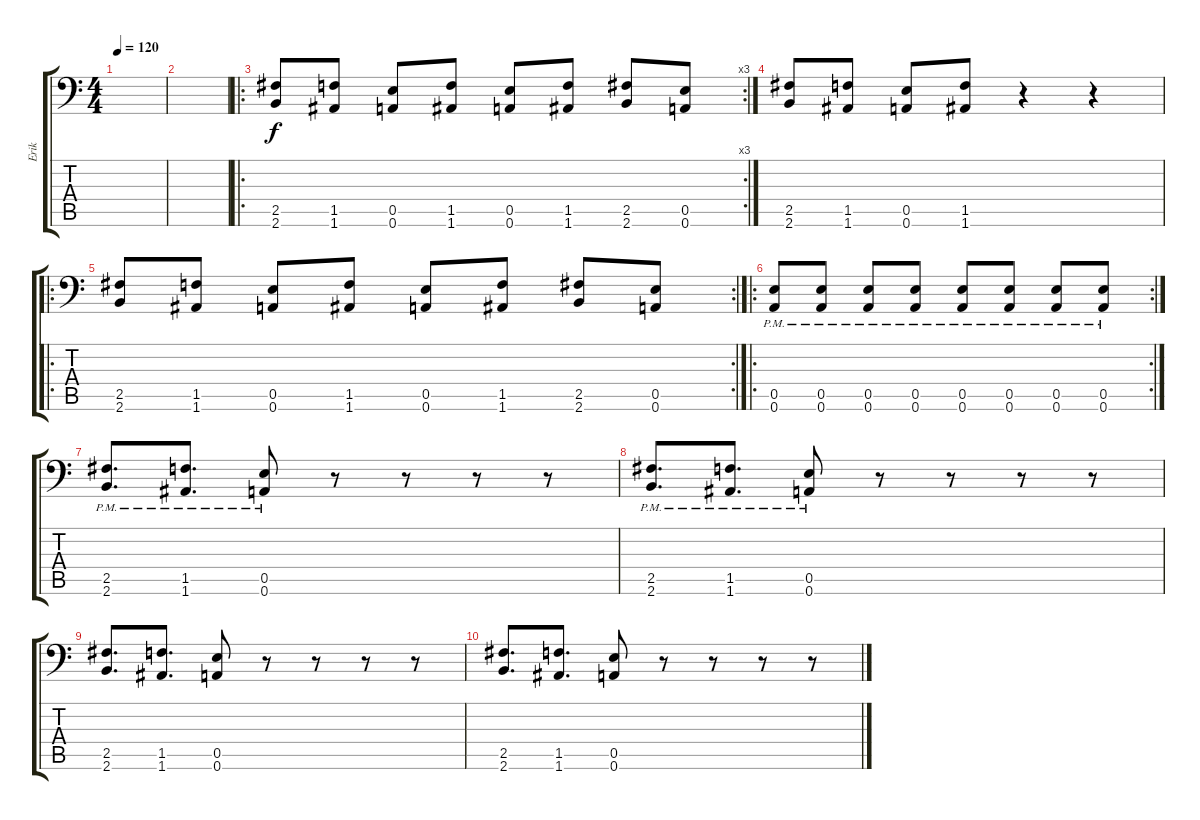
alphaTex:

\track ("Erik" "Erik") {instrument distortionguitar}
\staff {score tabs}
\tuning (B3 Gb3 D3 A2 E2 A1) {hide}
\ts (4 4)
\tempo 120
\clef f4
\ks c
|
|
\ro
\rc 3
(2.5 2.6).8 (1.5 1.6).8 (0.5 0.6).8 (1.5 1.6).8 (0.5 0.6).8 (1.5 1.6).8 (2.5 2.6).8 (0.5 0.6).8 |
(2.5 2.6).8 (1.5 1.6).8 (0.5 0.6).8 (1.5 1.6).8 r.4 r.4 |
\ro
\rc 2
(2.5 2.6).8 (1.5 1.6).8 (0.5 0.6).8 (1.5 1.6).8 (0.5 0.6).8 (1.5 1.6).8 (2.5 2.6).8 (0.5 0.6).8 |
\ro
\rc 2
(0.5{pm} 0.6{pm}).8 (0.5{pm} 0.6{pm}).8 (0.5{pm} 0.6{pm}).8 (0.5{pm} 0.6{pm}).8 (0.5{pm} 0.6{pm}).8 (0.5{pm} 0.6{pm}).8 (0.5{pm} 0.6{pm}).8 (0.5{pm} 0.6{pm}).8 |
(2.5{pm} 2.6{pm}).8{d} (1.5{pm} 1.6{pm}).8{d} (0.5{pm} 0.6{pm}).8 r.8 r.8 r.8 r.8 |
(2.5{pm} 2.6{pm}).8{d} (1.5{pm} 1.6{pm}).8{d} (0.5{pm} 0.6{pm}).8 r.8 r.8 r.8 r.8 |
(2.5 2.6).8{d} (1.5 1.6).8{d} (0.5 0.6).8 r.8 r.8 r.8 r.8 |
(2.5 2.6).8{d} (1.5 1.6).8{d} (0.5 0.6).8 r.8 r.8 r.8 r.8
